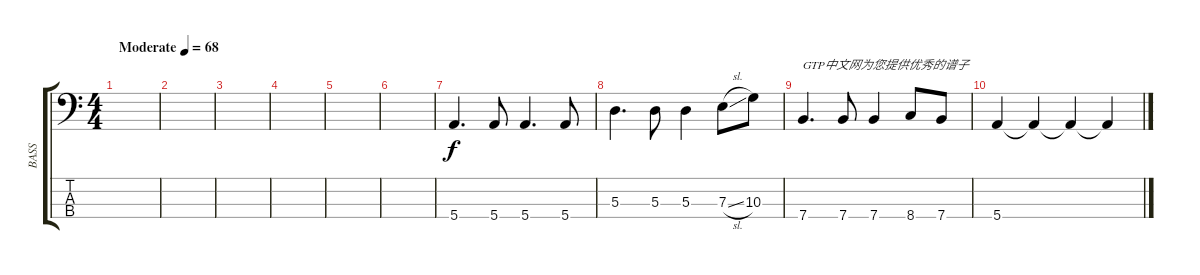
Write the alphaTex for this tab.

\track ("BASS" "BASS") {instrument electricbassfinger}
\staff {score tabs}
\tuning (G2 D2 A1 E1) {hide}
\ts (4 4)
\tempo (68 "Moderate")
\clef f4
\ks c
|
|
|
|
|
|
5.4.4{d} 5.4.8 5.4.4{d} 5.4.8 |
5.3.4{d} 5.3.8 5.3.4 7.3{sl}.8 10.3.8 |
7.4.4{d txt "GTP中文网为您提供优秀的谱子"} 7.4.8 7.4.4 8.4.8 7.4.8 |
5.4.4 5.4{t}.4 5.4{t}.4 5.4{t}.4
